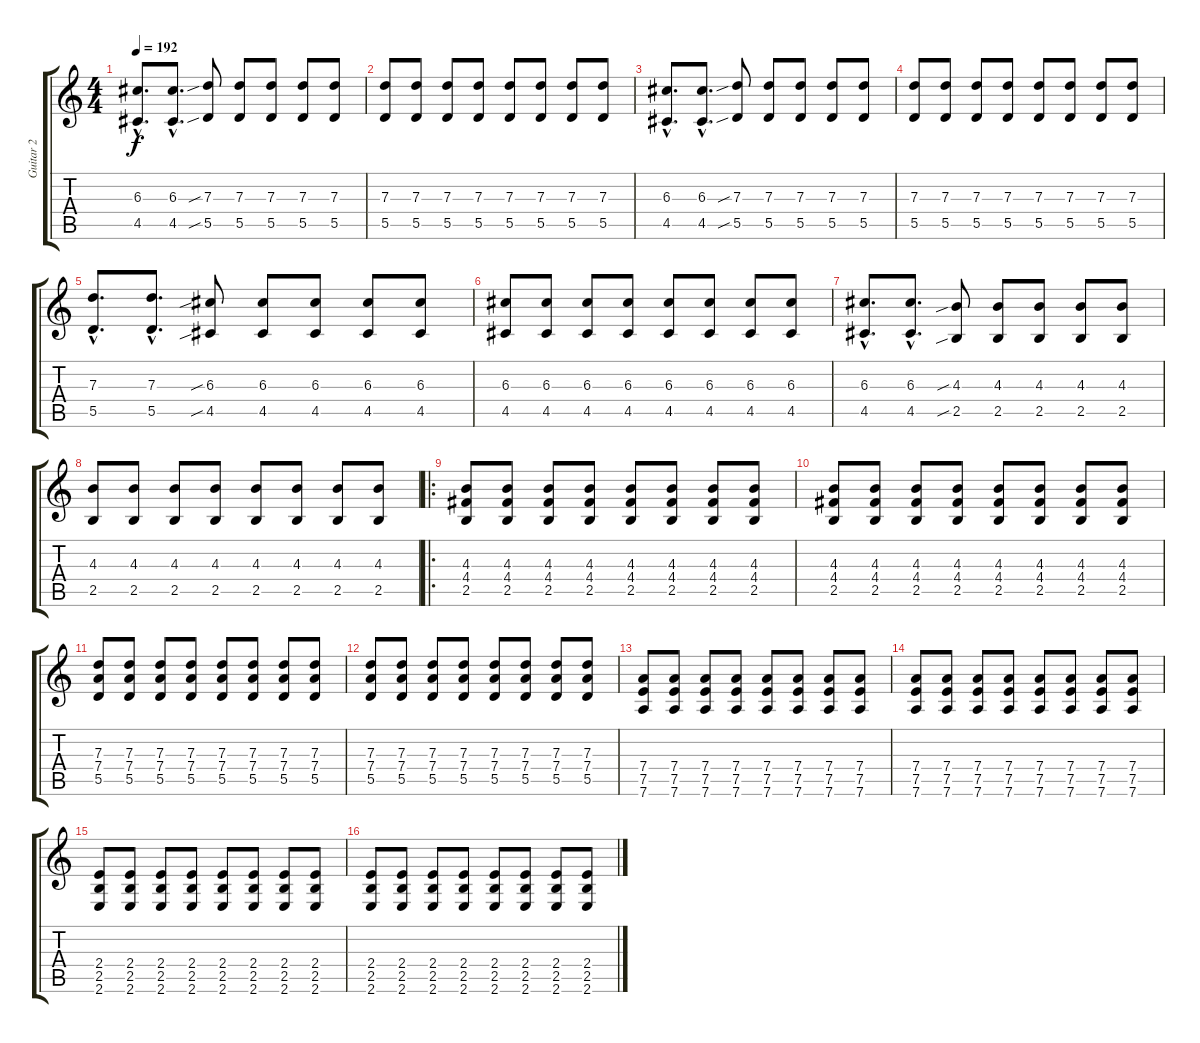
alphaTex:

\track ("Guitar 2" "Guitar 2") {instrument distortionguitar}
\staff {score tabs}
\tuning (E4 B3 G3 D3 A2 D2) {hide}
\ts (4 4)
\tempo 192
\clef g2
\ks c
(6.3{hac} 4.5{hac}).8{d dy f} (6.3{hac} 4.5{hac}).8{d} (7.3{sib} 5.5{sib}).8 (7.3 5.5).8 (7.3 5.5).8 (7.3 5.5).8 (7.3 5.5).8 |
(7.3 5.5).8 (7.3 5.5).8 (7.3 5.5).8 (7.3 5.5).8 (7.3 5.5).8 (7.3 5.5).8 (7.3 5.5).8 (7.3 5.5).8 |
(6.3{hac} 4.5{hac}).8{d} (6.3{hac} 4.5{hac}).8{d} (7.3{sib} 5.5{sib}).8 (7.3 5.5).8 (7.3 5.5).8 (7.3 5.5).8 (7.3 5.5).8 |
(7.3 5.5).8 (7.3 5.5).8 (7.3 5.5).8 (7.3 5.5).8 (7.3 5.5).8 (7.3 5.5).8 (7.3 5.5).8 (7.3 5.5).8 |
(7.3{hac} 5.5{hac}).8{d} (7.3{hac} 5.5{hac}).8{d} (6.3{sib} 4.5{sib}).8 (6.3 4.5).8 (6.3 4.5).8 (6.3 4.5).8 (6.3 4.5).8 |
(6.3 4.5).8 (6.3 4.5).8 (6.3 4.5).8 (6.3 4.5).8 (6.3 4.5).8 (6.3 4.5).8 (6.3 4.5).8 (6.3 4.5).8 |
(6.3{hac} 4.5{hac}).8{d} (6.3{hac} 4.5{hac}).8{d} (4.3{sib} 2.5{sib}).8 (4.3 2.5).8 (4.3 2.5).8 (4.3 2.5).8 (4.3 2.5).8 |
(4.3 2.5).8 (4.3 2.5).8 (4.3 2.5).8 (4.3 2.5).8 (4.3 2.5).8 (4.3 2.5).8 (4.3 2.5).8 (4.3 2.5).8 |
\ro
(4.3 4.4 2.5).8 (4.3 4.4 2.5).8 (4.3 4.4 2.5).8 (4.3 4.4 2.5).8 (4.3 4.4 2.5).8 (4.3 4.4 2.5).8 (4.3 4.4 2.5).8 (4.3 4.4 2.5).8 |
(4.3 4.4 2.5).8 (4.3 4.4 2.5).8 (4.3 4.4 2.5).8 (4.3 4.4 2.5).8 (4.3 4.4 2.5).8 (4.3 4.4 2.5).8 (4.3 4.4 2.5).8 (4.3 4.4 2.5).8 |
(7.3 7.4 5.5).8 (7.3 7.4 5.5).8 (7.3 7.4 5.5).8 (7.3 7.4 5.5).8 (7.3 7.4 5.5).8 (7.3 7.4 5.5).8 (7.3 7.4 5.5).8 (7.3 7.4 5.5).8 |
(7.3 7.4 5.5).8 (7.3 7.4 5.5).8 (7.3 7.4 5.5).8 (7.3 7.4 5.5).8 (7.3 7.4 5.5).8 (7.3 7.4 5.5).8 (7.3 7.4 5.5).8 (7.3 7.4 5.5).8 |
(7.4 7.5 7.6).8 (7.4 7.5 7.6).8 (7.4 7.5 7.6).8 (7.4 7.5 7.6).8 (7.4 7.5 7.6).8 (7.4 7.5 7.6).8 (7.4 7.5 7.6).8 (7.4 7.5 7.6).8 |
(7.4 7.5 7.6).8 (7.4 7.5 7.6).8 (7.4 7.5 7.6).8 (7.4 7.5 7.6).8 (7.4 7.5 7.6).8 (7.4 7.5 7.6).8 (7.4 7.5 7.6).8 (7.4 7.5 7.6).8 |
(2.4 2.5 2.6).8 (2.4 2.5 2.6).8 (2.4 2.5 2.6).8 (2.4 2.5 2.6).8 (2.4 2.5 2.6).8 (2.4 2.5 2.6).8 (2.4 2.5 2.6).8 (2.4 2.5 2.6).8 |
(2.4 2.5 2.6).8 (2.4 2.5 2.6).8 (2.4 2.5 2.6).8 (2.4 2.5 2.6).8 (2.4 2.5 2.6).8 (2.4 2.5 2.6).8 (2.4 2.5 2.6).8 (2.4 2.5 2.6).8
